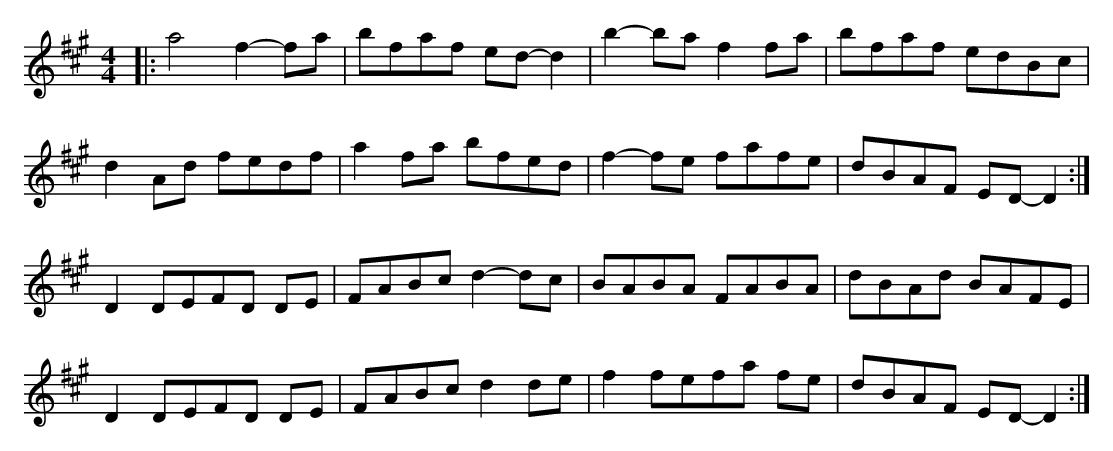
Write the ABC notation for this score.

X:1
M:4/4
K:A
|:a4 f2- fa|bfaf ed- d2|b2- ba f2 fa|bfaf edBc|
d2 Ad fedf|a2 fa bfed|f2- fe fafe|dBAF ED- D2:|
D2 DEFD DE|FABc d2- dc|BABA FABA|dBAd BAFE|
D2 DEFD DE|FABc d2 de|f2fefa fe|dBAF ED- D2:|
